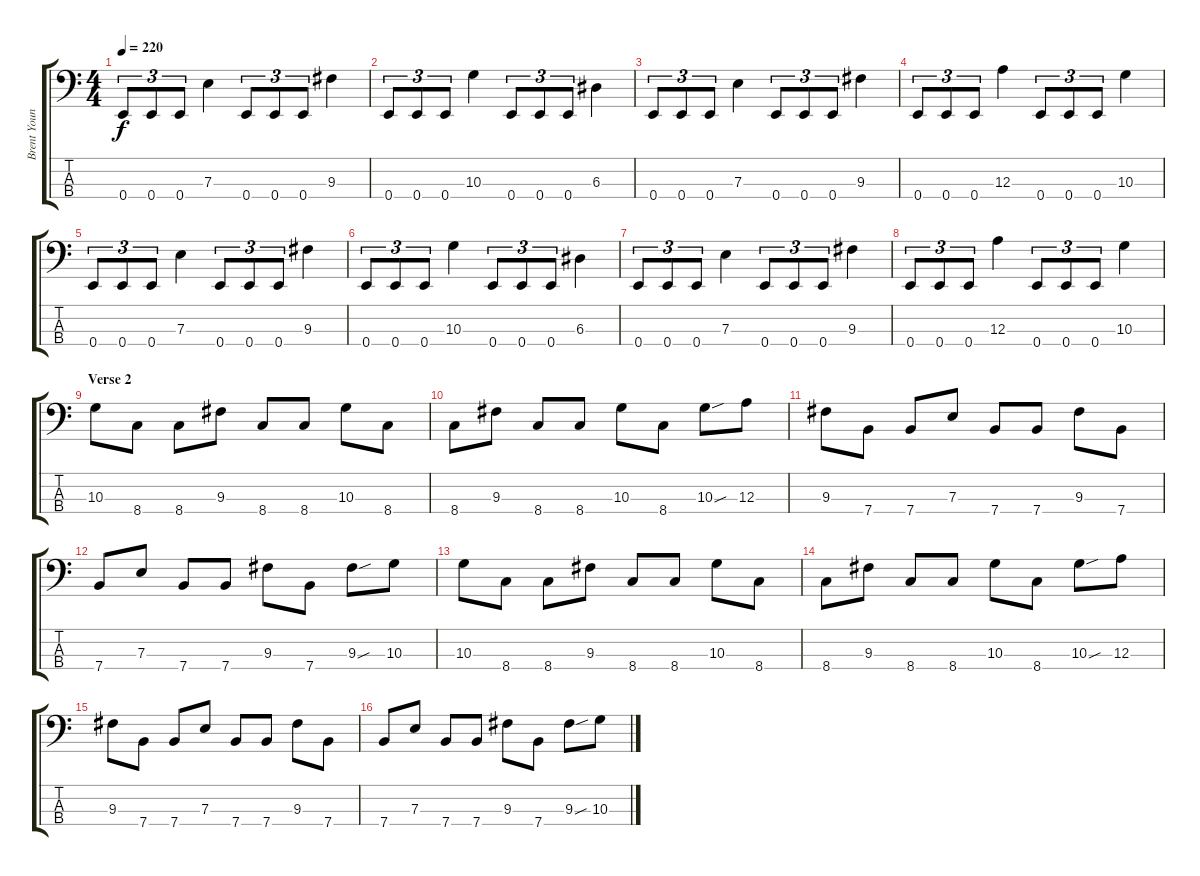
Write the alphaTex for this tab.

\track ("Brent Young" "Brent Youn") {instrument electricbasspick}
\staff {score tabs}
\tuning (G2 D2 A1 E1) {hide}
\ts (4 4)
\tempo 220
\clef f4
\ks c
0.4.8{tu (3 2) dy f} 0.4.8{tu (3 2)} 0.4.8{tu (3 2)} 7.3.4 0.4.8{tu (3 2)} 0.4.8{tu (3 2)} 0.4.8{tu (3 2)} 9.3.4 |
0.4.8{tu (3 2)} 0.4.8{tu (3 2)} 0.4.8{tu (3 2)} 10.3.4 0.4.8{tu (3 2)} 0.4.8{tu (3 2)} 0.4.8{tu (3 2)} 6.3.4 |
0.4.8{tu (3 2)} 0.4.8{tu (3 2)} 0.4.8{tu (3 2)} 7.3.4 0.4.8{tu (3 2)} 0.4.8{tu (3 2)} 0.4.8{tu (3 2)} 9.3.4 |
0.4.8{tu (3 2)} 0.4.8{tu (3 2)} 0.4.8{tu (3 2)} 12.3.4 0.4.8{tu (3 2)} 0.4.8{tu (3 2)} 0.4.8{tu (3 2)} 10.3.4 |
0.4.8{tu (3 2)} 0.4.8{tu (3 2)} 0.4.8{tu (3 2)} 7.3.4 0.4.8{tu (3 2)} 0.4.8{tu (3 2)} 0.4.8{tu (3 2)} 9.3.4 |
0.4.8{tu (3 2)} 0.4.8{tu (3 2)} 0.4.8{tu (3 2)} 10.3.4 0.4.8{tu (3 2)} 0.4.8{tu (3 2)} 0.4.8{tu (3 2)} 6.3.4 |
0.4.8{tu (3 2)} 0.4.8{tu (3 2)} 0.4.8{tu (3 2)} 7.3.4 0.4.8{tu (3 2)} 0.4.8{tu (3 2)} 0.4.8{tu (3 2)} 9.3.4 |
0.4.8{tu (3 2)} 0.4.8{tu (3 2)} 0.4.8{tu (3 2)} 12.3.4 0.4.8{tu (3 2)} 0.4.8{tu (3 2)} 0.4.8{tu (3 2)} 10.3.4 |
\section ("" "Verse 2")
10.3.8 8.4.8 8.4.8 9.3.8 8.4.8 8.4.8 10.3.8 8.4.8 |
8.4.8 9.3.8 8.4.8 8.4.8 10.3.8 8.4.8 10.3{sou}.8 12.3.8 |
9.3.8 7.4.8 7.4.8 7.3.8 7.4.8 7.4.8 9.3.8 7.4.8 |
7.4.8 7.3.8 7.4.8 7.4.8 9.3.8 7.4.8 9.3{sou}.8 10.3.8 |
10.3.8 8.4.8 8.4.8 9.3.8 8.4.8 8.4.8 10.3.8 8.4.8 |
8.4.8 9.3.8 8.4.8 8.4.8 10.3.8 8.4.8 10.3{sou}.8 12.3.8 |
9.3.8 7.4.8 7.4.8 7.3.8 7.4.8 7.4.8 9.3.8 7.4.8 |
7.4.8 7.3.8 7.4.8 7.4.8 9.3.8 7.4.8 9.3{sou}.8 10.3.8
